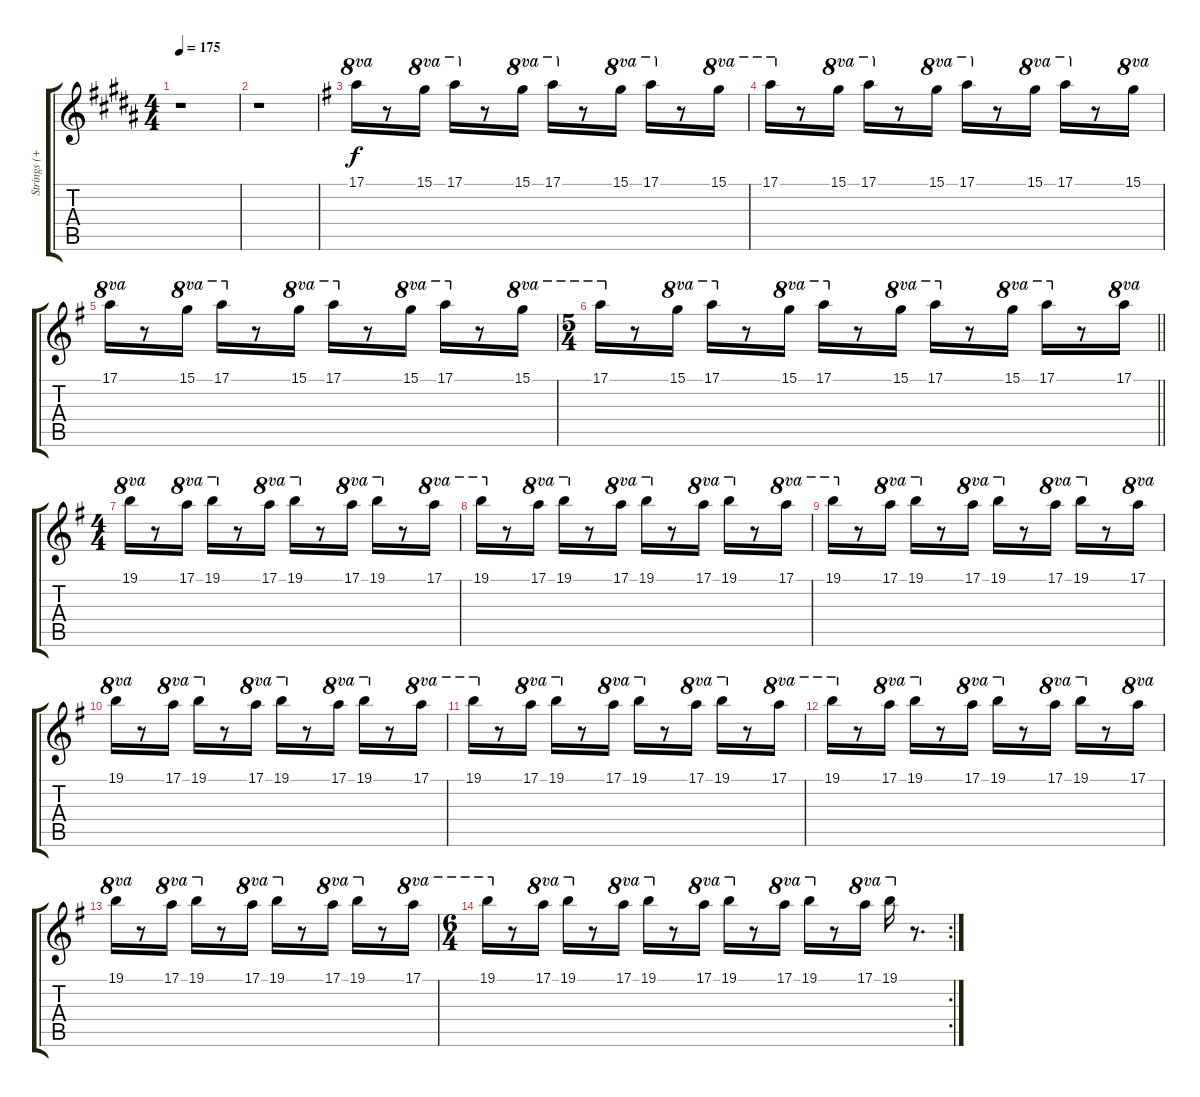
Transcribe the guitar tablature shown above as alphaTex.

\track ("Strings (+1 octave)" "Strings (+") {instrument stringensemble1}
\staff {score tabs}
\tuning (E5 B4 G4 D4 A3 E3) {hide}
\ts (4 4)
\tempo 175
\clef g2
\ks g#minor
r.1{dy f} |
\ks b
r.1 |
\ks g
17.1.16{ot 8va} r.8 15.1.16{ot 8va} 17.1.16{ot 8va} r.8 15.1.16{ot 8va} 17.1.16{ot 8va} r.8 15.1.16{ot 8va} 17.1.16{ot 8va} r.8 15.1.16{ot 8va} |
17.1.16{ot 8va} r.8 15.1.16{ot 8va} 17.1.16{ot 8va} r.8 15.1.16{ot 8va} 17.1.16{ot 8va} r.8 15.1.16{ot 8va} 17.1.16{ot 8va} r.8 15.1.16{ot 8va} |
17.1.16{ot 8va} r.8 15.1.16{ot 8va} 17.1.16{ot 8va} r.8 15.1.16{ot 8va} 17.1.16{ot 8va} r.8 15.1.16{ot 8va} 17.1.16{ot 8va} r.8 15.1.16{ot 8va} |
\ts (5 4)
\barLineRight lightlight
17.1.16{ot 8va} r.8 15.1.16{ot 8va} 17.1.16{ot 8va} r.8 15.1.16{ot 8va} 17.1.16{ot 8va} r.8 15.1.16{ot 8va} 17.1.16{ot 8va} r.8 15.1.16{ot 8va} 17.1.16{ot 8va} r.8 17.1.16{ot 8va} |
\ts (4 4)
19.1.16{ot 8va} r.8 17.1.16{ot 8va} 19.1.16{ot 8va} r.8 17.1.16{ot 8va} 19.1.16{ot 8va} r.8 17.1.16{ot 8va} 19.1.16{ot 8va} r.8 17.1.16{ot 8va} |
19.1.16{ot 8va} r.8 17.1.16{ot 8va} 19.1.16{ot 8va} r.8 17.1.16{ot 8va} 19.1.16{ot 8va} r.8 17.1.16{ot 8va} 19.1.16{ot 8va} r.8 17.1.16{ot 8va} |
19.1.16{ot 8va} r.8 17.1.16{ot 8va} 19.1.16{ot 8va} r.8 17.1.16{ot 8va} 19.1.16{ot 8va} r.8 17.1.16{ot 8va} 19.1.16{ot 8va} r.8 17.1.16{ot 8va} |
19.1.16{ot 8va} r.8 17.1.16{ot 8va} 19.1.16{ot 8va} r.8 17.1.16{ot 8va} 19.1.16{ot 8va} r.8 17.1.16{ot 8va} 19.1.16{ot 8va} r.8 17.1.16{ot 8va} |
19.1.16{ot 8va} r.8 17.1.16{ot 8va} 19.1.16{ot 8va} r.8 17.1.16{ot 8va} 19.1.16{ot 8va} r.8 17.1.16{ot 8va} 19.1.16{ot 8va} r.8 17.1.16{ot 8va} |
19.1.16{ot 8va} r.8 17.1.16{ot 8va} 19.1.16{ot 8va} r.8 17.1.16{ot 8va} 19.1.16{ot 8va} r.8 17.1.16{ot 8va} 19.1.16{ot 8va} r.8 17.1.16{ot 8va} |
19.1.16{ot 8va} r.8 17.1.16{ot 8va} 19.1.16{ot 8va} r.8 17.1.16{ot 8va} 19.1.16{ot 8va} r.8 17.1.16{ot 8va} 19.1.16{ot 8va} r.8 17.1.16{ot 8va} |
\rc 2
\ts (6 4)
19.1.16{ot 8va} r.8 17.1.16{ot 8va} 19.1.16{ot 8va} r.8 17.1.16{ot 8va} 19.1.16{ot 8va} r.8 17.1.16{ot 8va} 19.1.16{ot 8va} r.8 17.1.16{ot 8va} 19.1.16{ot 8va} r.8 17.1.16{ot 8va} 19.1.16{ot 8va} r.8{d}
